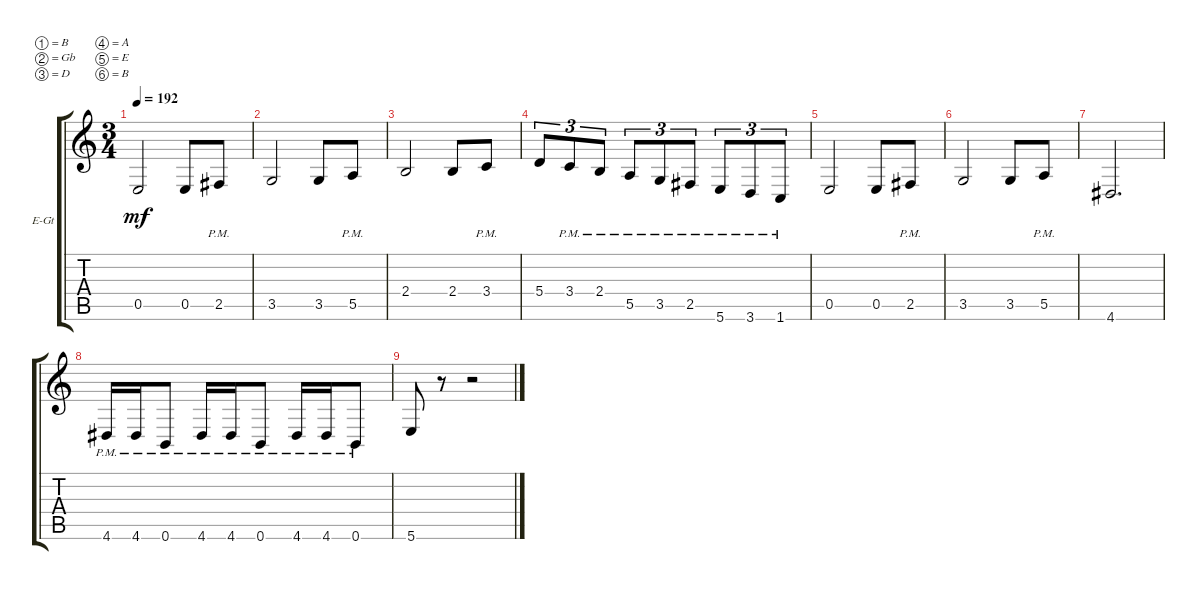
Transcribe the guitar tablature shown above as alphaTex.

\bracketExtendMode groupsimilarinstruments
\firstSystemTrackNameOrientation horizontal
\otherSystemsTrackNameOrientation horizontal
\track ("Electric Guitar 1" "E-Gt") {instrument distortionguitar}
\staff {score tabs}
\tuning (B3 Gb3 D3 A2 E2 B1)
\ts (3 4)
\tempo 192
\clef g2
\ks c
0.5.2{dy mf} 0.5.8 2.5{pm}.8 |
3.5.2 3.5.8 5.5{pm}.8 |
2.4.2 2.4.8 3.4{pm}.8 |
5.4.8{tu (3 2)} 3.4{pm}.8{tu (3 2)} 2.4{pm}.8{tu (3 2)} 5.5{pm}.8{tu (3 2)} 3.5{pm}.8{tu (3 2)} 2.5{pm}.8{tu (3 2)} 5.6{pm}.8{tu (3 2)} 3.6{pm}.8{tu (3 2)} 1.6{pm}.8{tu (3 2)} |
0.5.2 0.5.8 2.5{pm}.8 |
3.5.2 3.5.8 5.5{pm}.8 |
4.6.2{d} |
4.6{pm}.16 4.6{pm}.16 0.6{pm}.8 4.6{pm}.16 4.6{pm}.16 0.6{pm}.8 4.6{pm}.16 4.6{pm}.16 0.6{pm}.8 |
5.6.8 r.8 r.2
